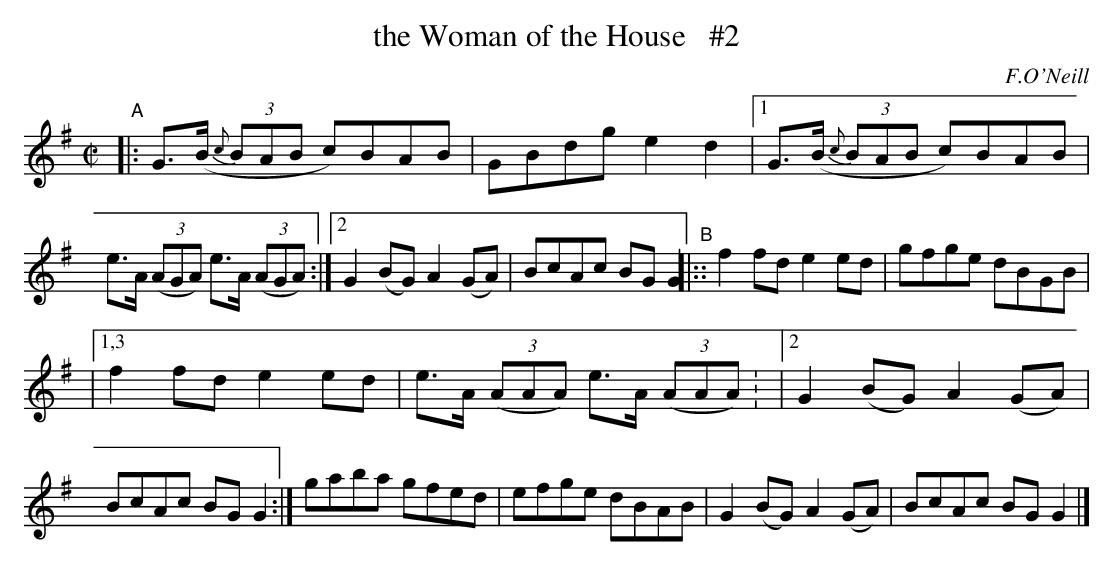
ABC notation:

X:1
T: the Woman of the House   #2
O: F.O'Neill
M: C|
L: 1/8
K: G
"^A" |: G>(B (3{c}BAB c)BAB | GBdg e2d2 |\
[1 G>(B (3{c}BAB c)BAB | e>A (3(AGA) e>A (3(AGA) :|\
[2 G2(BG) A2(GA) | BcAc BGG2 "^B" |::\
f2fd e2ed | gfge dBGB |
|[1,3 f2fd e2ed | e>A (3(AAA) e>A (3(AAA) :\
|[2 G2(BG) A2(GA) | BcAc BGG2 :|\
gaba gfed | efge dBAB | G2(BG) A2(GA) | BcAc BGG2 |]
